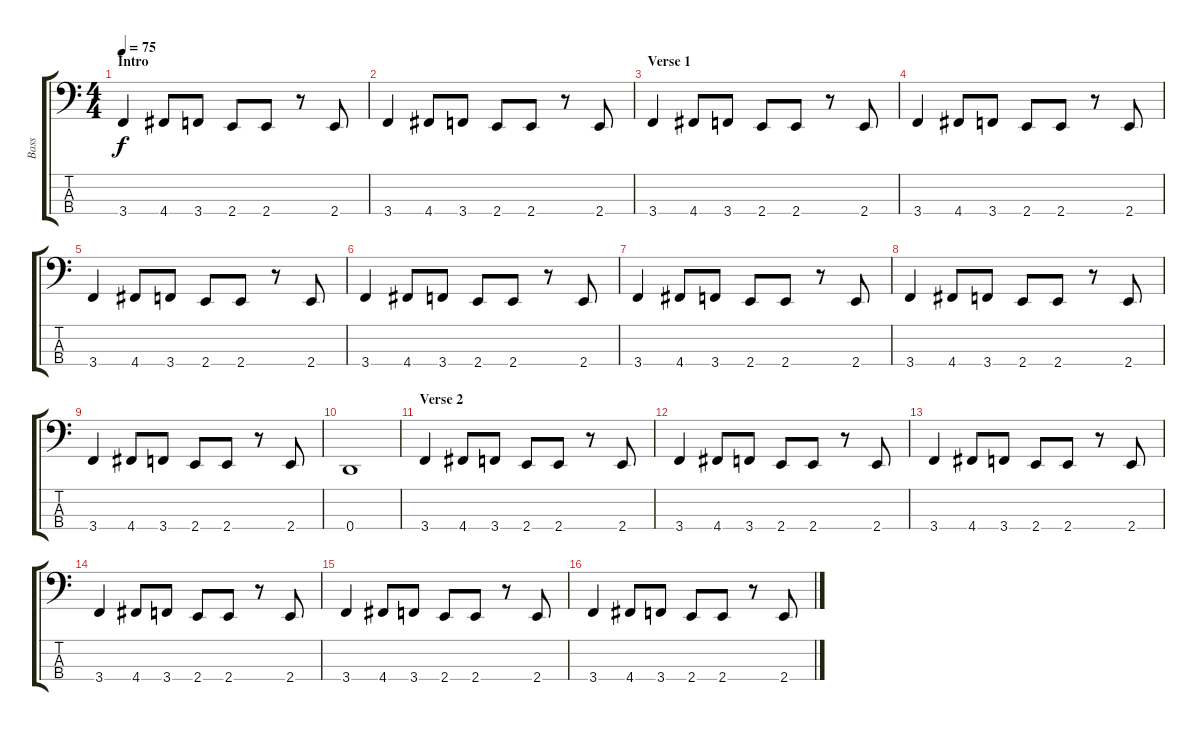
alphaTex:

\track ("Bass" "Bass") {instrument fretlessbass}
\staff {score tabs}
\tuning (G2 D2 A1 D1) {hide}
\ts (4 4)
\section ("" "Intro")
\tempo 75
\clef f4
\ks c
3.4.4{dy f instrument fretlessbass} 4.4.8 3.4.8 2.4.8 2.4.8 r.8 2.4.8 |
3.4.4 4.4.8 3.4.8 2.4.8 2.4.8 r.8 2.4.8 |
\section ("" "Verse 1")
3.4.4{instrument electricbassfinger} 4.4.8 3.4.8 2.4.8 2.4.8 r.8 2.4.8 |
3.4.4 4.4.8 3.4.8 2.4.8 2.4.8 r.8 2.4.8 |
3.4.4 4.4.8 3.4.8 2.4.8 2.4.8 r.8 2.4.8 |
3.4.4 4.4.8 3.4.8 2.4.8 2.4.8 r.8 2.4.8 |
3.4.4 4.4.8 3.4.8 2.4.8 2.4.8 r.8 2.4.8 |
3.4.4 4.4.8 3.4.8 2.4.8 2.4.8 r.8 2.4.8 |
3.4.4 4.4.8 3.4.8 2.4.8 2.4.8 r.8 2.4.8 |
0.4.1 |
\section ("" "Verse 2")
3.4.4 4.4.8 3.4.8 2.4.8 2.4.8 r.8 2.4.8 |
3.4.4 4.4.8 3.4.8 2.4.8 2.4.8 r.8 2.4.8 |
3.4.4 4.4.8 3.4.8 2.4.8 2.4.8 r.8 2.4.8 |
3.4.4 4.4.8 3.4.8 2.4.8 2.4.8 r.8 2.4.8 |
3.4.4 4.4.8 3.4.8 2.4.8 2.4.8 r.8 2.4.8 |
3.4.4 4.4.8 3.4.8 2.4.8 2.4.8 r.8 2.4.8
